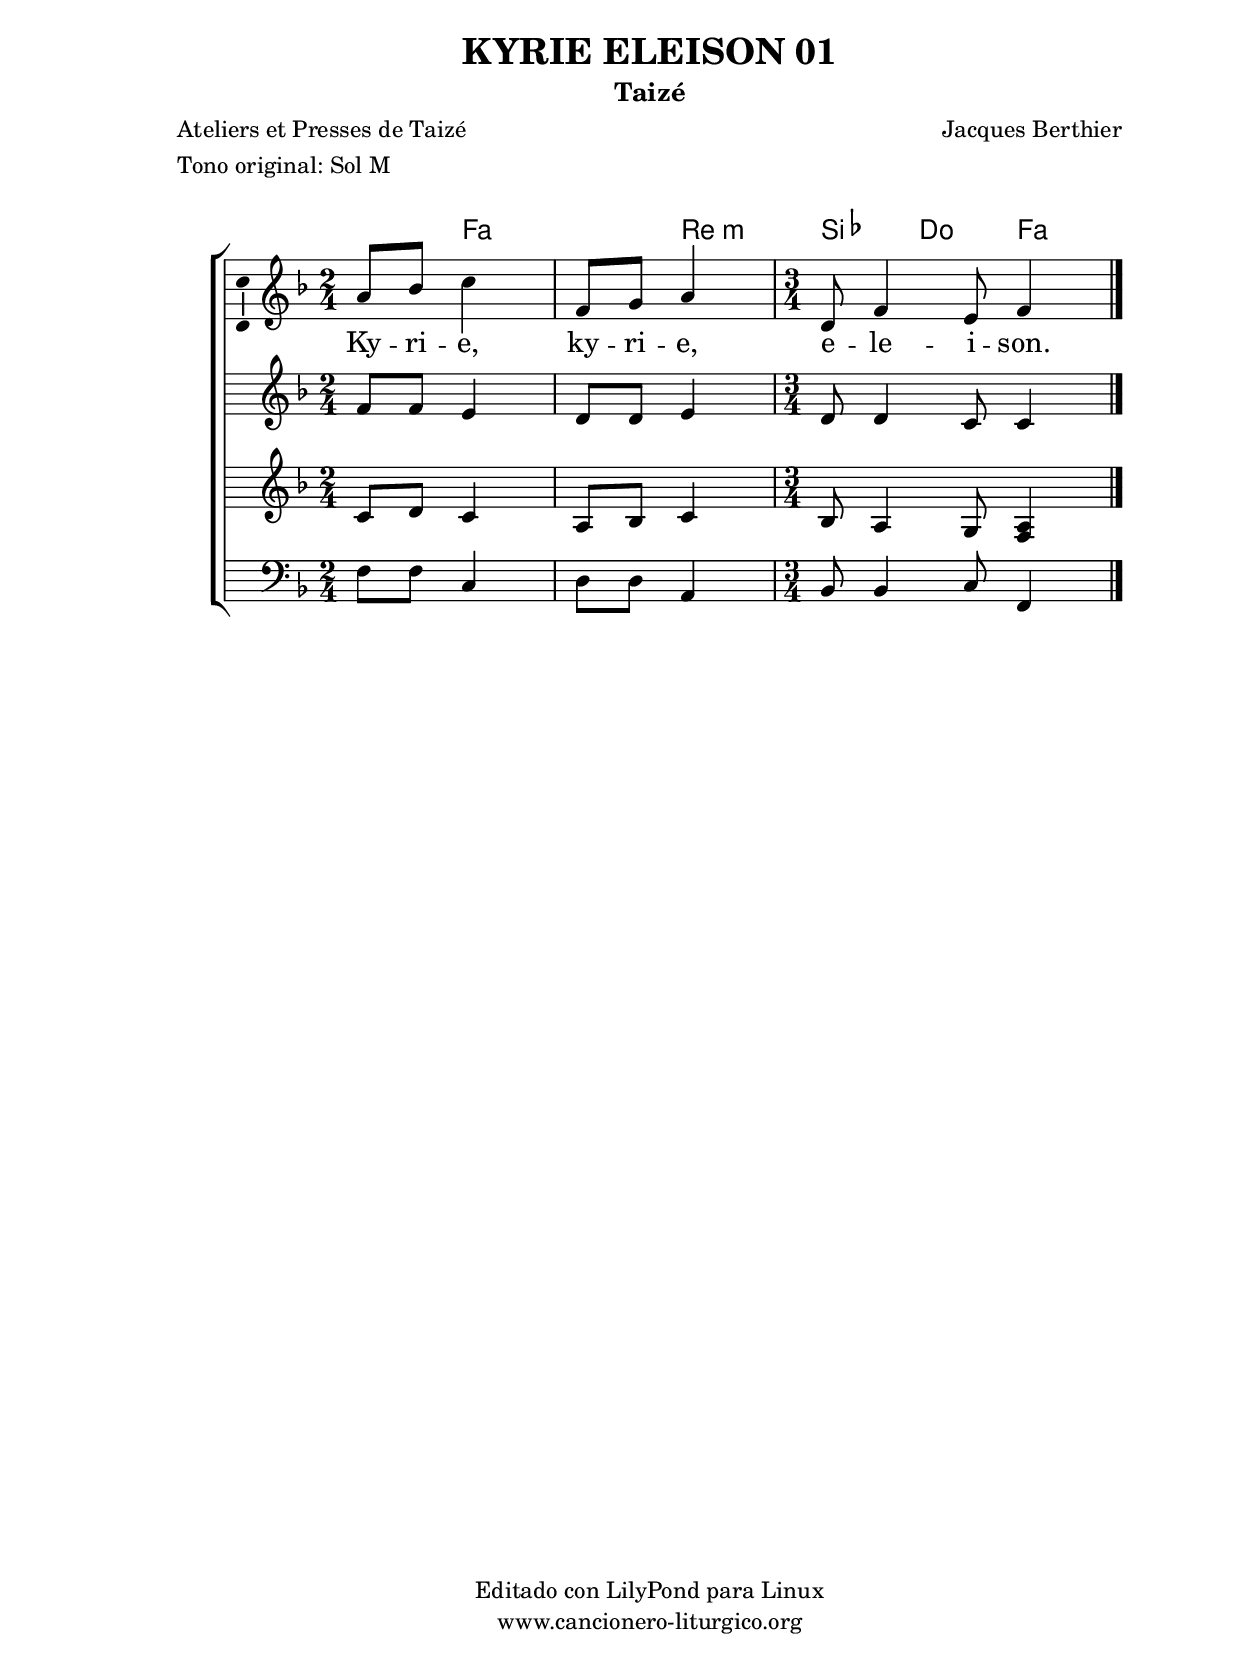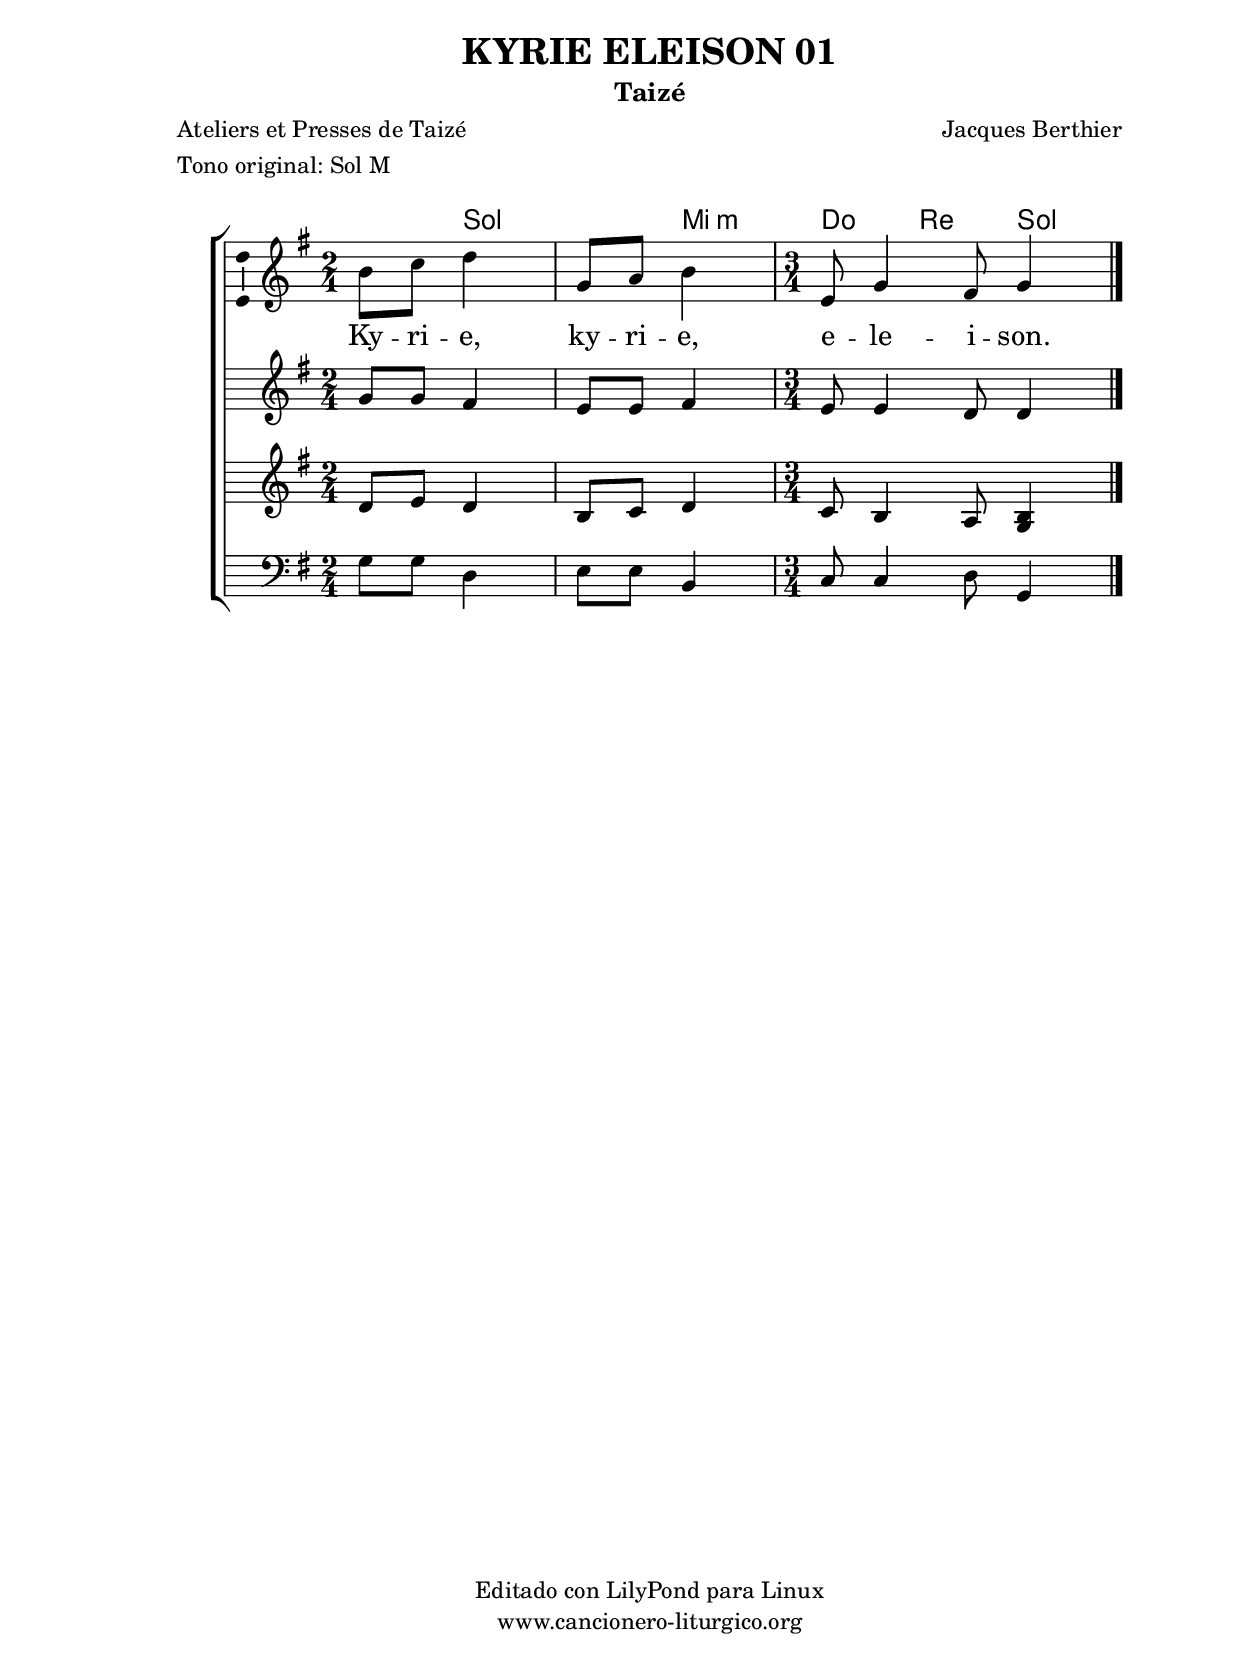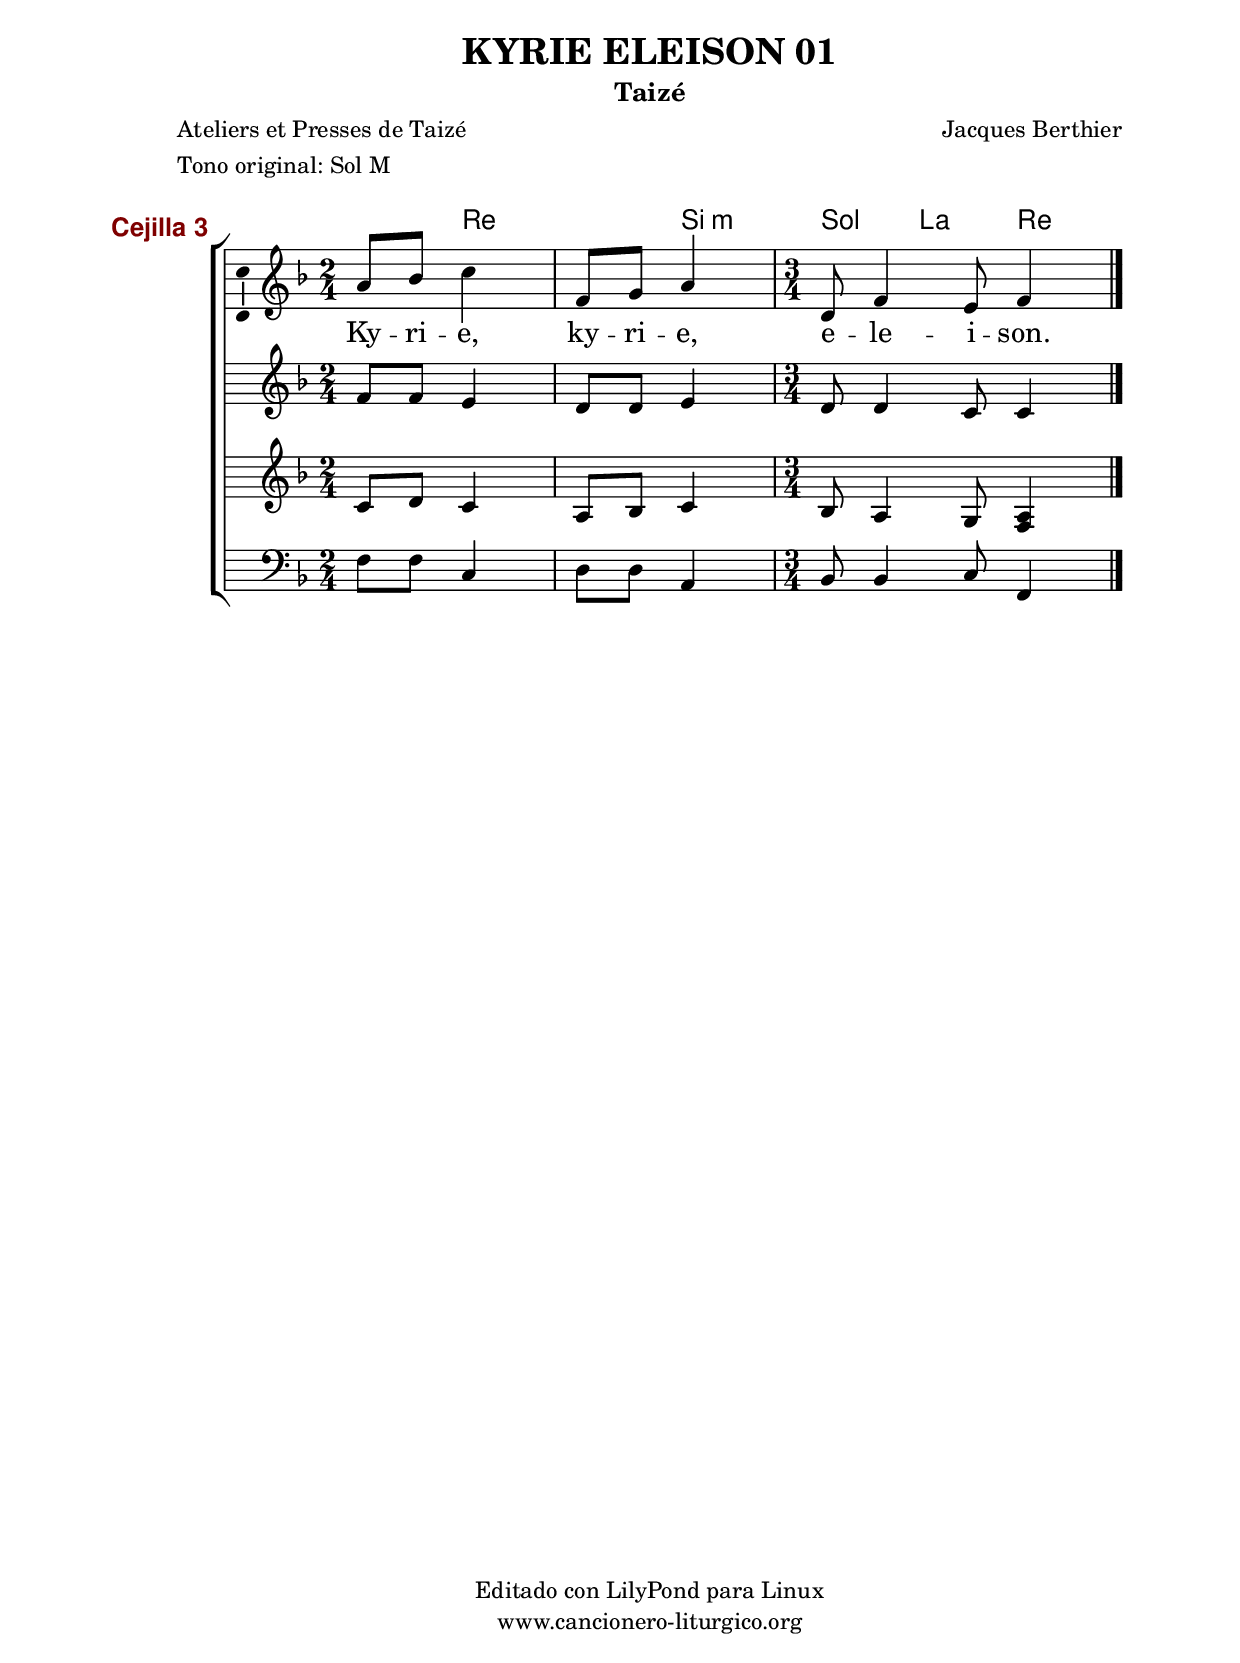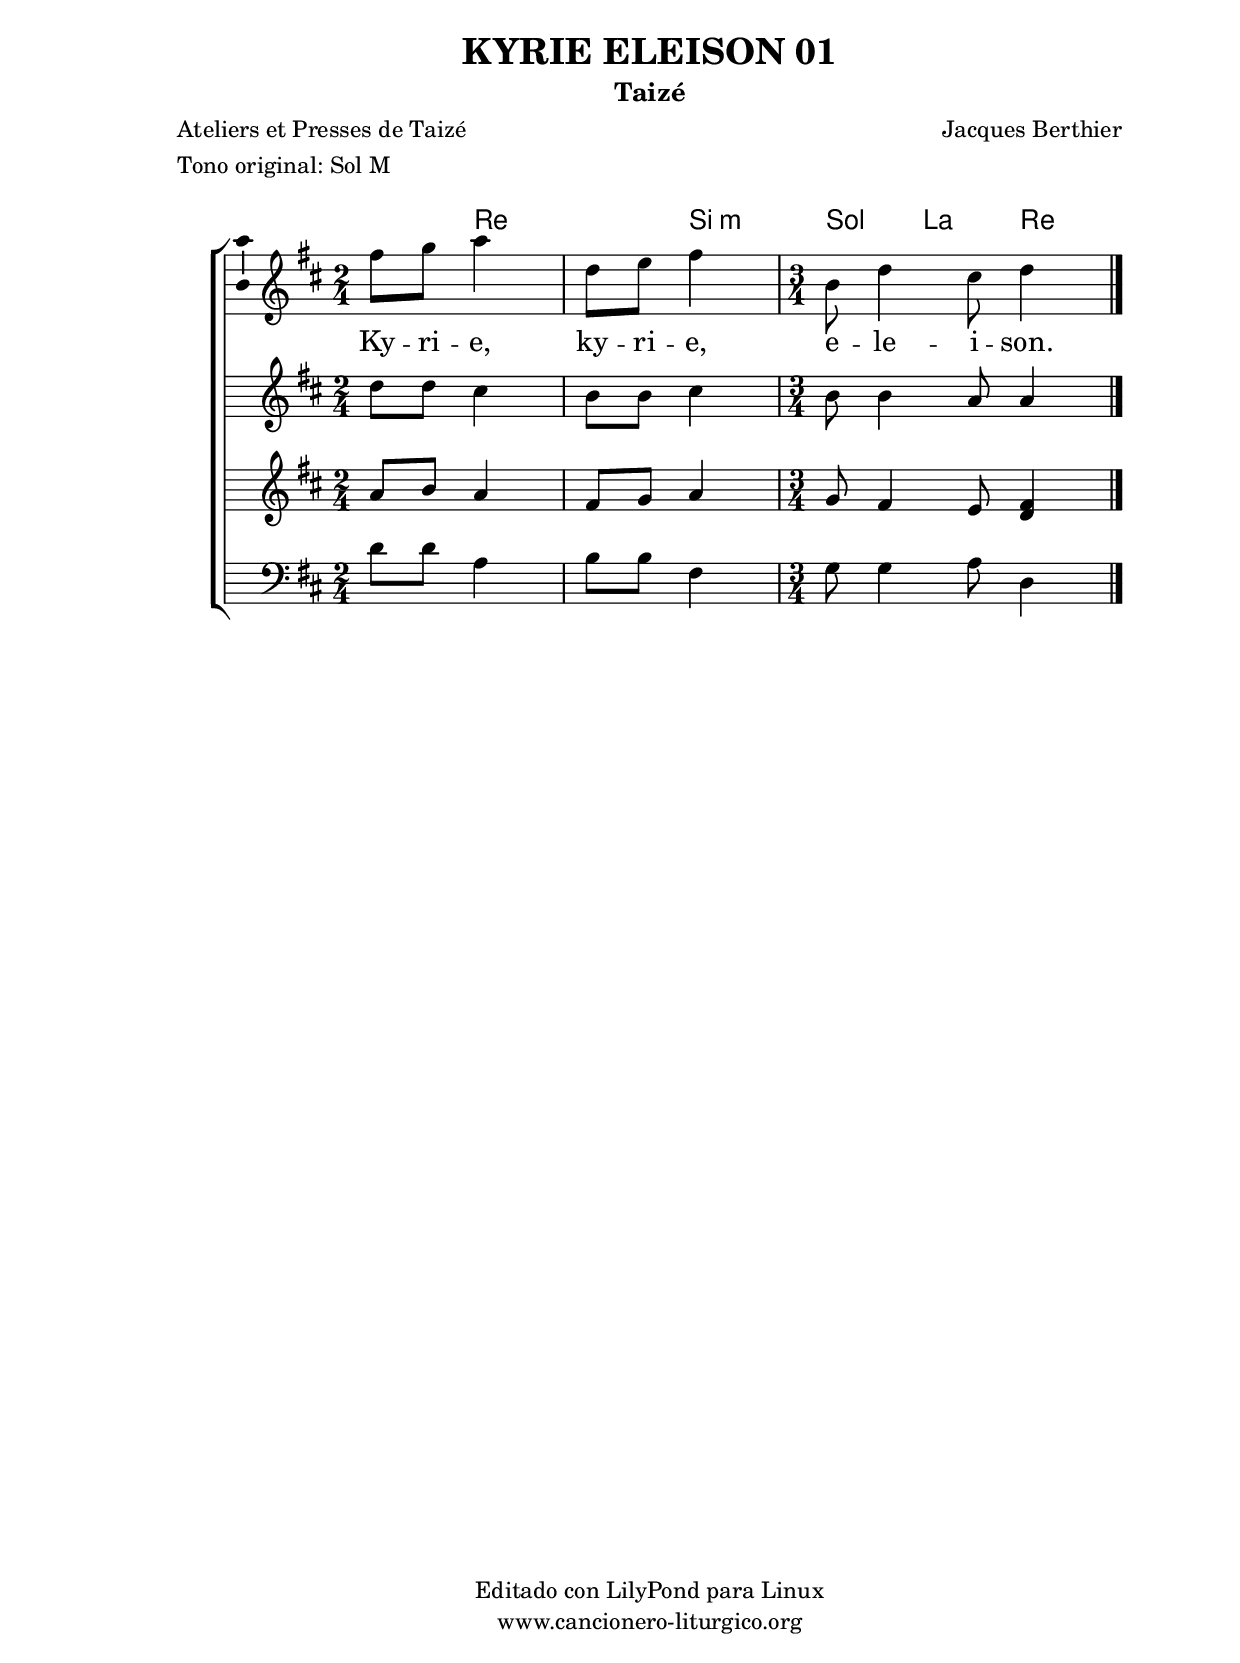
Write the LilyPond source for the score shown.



%versión de lilypond para la que se ha escrito esta partitura:
\version "2.16.0"

	%Tamaño papel
	#(set-default-paper-size "a4")
	%Tamaño partitura
	#(set-global-staff-size 20)
	%No responde al pulsar sobre una nota
	#(ly:set-option 'point-and-click #f)

%parámetros del encabezamiento:
\header {
	title = "KYRIE ELEISON 01"
	subtitle = "Taizé"
	composer = "Jacques Berthier"
	poet = "Ateliers et Presses de Taizé"
	meter = "Tono original: Sol M"
	arranger = ""
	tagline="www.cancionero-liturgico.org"
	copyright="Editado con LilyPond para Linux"
	tiempo = ""
	usos = "Kyrie"
	letra = ""
	}

%parámetros asociados al papel:
\paper  {
	oddHeaderMarkup = \markup {\fill-line { \on-the-fly #not-first-page \fromproperty #'header:title \on-the-fly #not-first-page \fromproperty #'header:composer }}
	evenHeaderMarkup = \markup {\fill-line { \fromproperty #'header:composer \fromproperty #'header:title }}
	#(set-paper-size "a4")
	print-page-number = ##f
	first-page-number = 1
	print-first-page-number = ##f
%	head-separation = 3.0 \cm
	top-margin = 2.0 \cm
	bottom-margin = 0.5\cm
%%%	bottom-margin = -2.0\cm
	left-margin = 3.0 \cm
	line-width = 16.0 \cm 
	indent = 8\mm
	interscoreline = 2.\mm
	between-system-space = 15\mm
%	para que las partituras no llenen la hoja:
	ragged-bottom = ##t
%	idem para la última hoja:
	ragged-last-bottom = ##f
%	para que las partituras llenen el ancho del papel:
	ragged-last = ##f
	after-title-space = 2.5 \cm
%page-count=1
%system-count=8

	%Flexible Vertical Spacing
%	markup-markup-spacing =
%	#'((basic-distance . 15) (minimum-distance . 15) (padding . 3))
	markup-system-spacing =
	#'((basic-distance . 15) (minimum-distance . 15) (padding . 3))
	system-system-spacing =
	#'((basic-distance . 15) (minimum-distance . 15) (padding . 3))
	score-system-spacing =
	#'((basic-distance . 15) (minimum-distance . 15) (padding . 5))
%	top-system-spacing = % header
%	#'((basic-distance . 8) (minimum-distance . 0) (padding . 0))
%	top-markup-spacing =
%	#'((basic-distance . 20) (minimum-distance . 20) (padding . 0))
	last-bottom-spacing = % footer
	#'((basic-distance . 5) (minimum-distance . 5) (padding . 0))
%	score-markup-spacing =
%	#'((basic-distance . 16) (minimum-distance . 13) (padding . 0))

	}


%parámetros que afectan a toda la partitura:
global =  {
	%clave de sol (G):
	\clef G
	%armadura:
	\transpose g f
	\key g \major
	\tempo 4=80
	\set Score.tempoHideNote = ##t
	}


acordes = {
	\italianChords
	\chordmode {
	\transpose g f
{

s4
g4 s e:m c d g

	}
	}
}

melodia = 

	\transpose g f
{
	\relative c''{
	\time 2/4

b8 c d4
g,8 a b4
\time 3/4
e,8 g4 fis8 g4

\bar "|."
	}
	}

melodiados = 

	\transpose g f
{
	\relative c''{
	\time 2/4

g8 g fis4
e8 e fis4
\time 3/4
e8 e4 d8 d4

\bar "|."
	}
	}

melodiatres = 

	\transpose g f
{
	\relative c'{
	\time 2/4

d8 e d4
b8 c d4
\time 3/4
c8 b4 a8 <b g>4

\bar "|."
	}
	}

melodiacuatro = 

	\transpose g f
{
	\relative c'{
	\time 2/4

g8 g d4
e8 e b4
\time 3/4
c8 c4 d8 g,4

\bar "|."
	}
	}

texto = \lyricmode {
	Ky -- ri -- e, ky -- ri -- e,
	e -- le -- i -- son.

	}


acordesStaff = \context ChordNames = acordesStaff <<
	\set chordChanges = ##t
	\acordes
	>>


%%%%%%%%%%%%%%%%%%%%%%%%%%%%%%%%%%% CEJILLA %%%%%%%%%%%%%%%%%%%%%%%%%%%%%%%%%%%
acordescejilla = {
%%%	\override ChordNames.ChordName #'font-size = #-1
%%%	\override ChordNames.ChordName #'font-series = #'bold
	\transpose f d {
		\acordes
		}
	}

acordescejillaStaff = \context ChordNames = acordescejillaStaff <<
	\set Staff.instrumentName = \markup \with-color #darkred \larger \bold \sans "Cejilla 3"
	\set chordChanges = ##t
	\acordescejilla
	>>
%%%%%%%%%%%%%%%%%%%%%%%%%%%%%%%%%%% CEJILLA %%%%%%%%%%%%%%%%%%%%%%%%%%%%%%%%%%%


vozStaff = \context Voice = vozStaff
\with {\consists "Ambitus_engraver"}
<<
%	\set Staff.instrumentName = ""
%	\set Staff.shortInstrumentName = ""
%	\set Staff.midiInstrument = #"clarinet"
%	\set Staff.midiInstrument = #"cello"
%	\set Staff.midiInstrument = #"flute"
	\set Staff.midiInstrument = #"electric guitar (jazz)"
%	\set Staff.midiInstrument = #"english horn"
%	\set Staff.midiInstrument = #"violin"
%	\set Staff.midiInstrument = #"glockenspiel"
	\set Staff.midiMinimumVolume = #0.7
	\set Staff.midiMaximumVolume = #0.9
	\global
	\melodia
	>>

vozdosStaff = \context Voice = vozdosStaff
<<
	\set Staff.instrumentName = ""
	\set Staff.shortInstrumentName = ""
	\override Staff.StaffSymbol #'staff-space = #(magstep -0.35)
	\set Staff.midiInstrument = #"flute"
	\set Staff.midiMinimumVolume = #0.7
	\set Staff.midiMaximumVolume = #0.9
	\global
	\melodiados
	>>

voztresStaff = \context Voice = voztresStaff
<<
	\set Staff.instrumentName = ""
	\set Staff.shortInstrumentName = ""
	\override Staff.StaffSymbol #'staff-space = #(magstep -0.35)
	\set Staff.midiInstrument = #"flute"
	\set Staff.midiMinimumVolume = #0.7
	\set Staff.midiMaximumVolume = #0.9
	\global
%%%	%Cambio a clave de fa (F):
%%%	\clef F
	\melodiatres
	>>

vozcuatroStaff = \context Voice = vozcuatroStaff
<<
	\set Staff.instrumentName = ""
	\set Staff.shortInstrumentName = ""
	\override Staff.StaffSymbol #'staff-space = #(magstep -0.35)
	\set Staff.midiInstrument = #"flute"
	\set Staff.midiMinimumVolume = #0.7
	\set Staff.midiMaximumVolume = #0.9
	\global
	%Cambio a clave de fa (F):
	\clef F
	\melodiacuatro
	>>

textoStaff = \context Lyrics = textoStaff <<
	\lyricsto vozStaff \texto
	>>


\book {
	\score {
		\context ChoirStaff {
%			\override StaffGroup.SystemStartBracket #'collapse-height = #1
%			\override Score.SystemStartBar #'collapse-height = #1
			<<
			\acordesStaff
			\vozStaff
			\textoStaff
			\vozdosStaff
			\voztresStaff
			\vozcuatroStaff
			>>
			}
		\layout {
	    		\context {
				\Lyrics
				\override LyricText #'font-size = #2
				}
	   		 \context {
				\Score
				\override StaffSymbol #'staff-space = #(magstep +3)
				}
			}
		}
	\score {
		\unfoldRepeats
		\context ChoirStaff {
			<<
			\acordesStaff
			\vozStaff
			\vozdosStaff
			\voztresStaff
			\vozcuatroStaff
			>>
			}
		\midi {
	  		\context {
	  			\Score
				tempoWholesPerMinute = #(ly:make-moment 70 4)
				}
			}
		}
	}


%Partitura para guitarra
#(define output-suffix "G")
\book {
	\score {
		\context ChoirStaff {
%			\override StaffGroup.SystemStartBracket #'collapse-height = #1
%			\override Score.SystemStartBar #'collapse-height = #1
			<<
			\acordescejillaStaff
			\vozStaff
			\textoStaff
			\vozdosStaff
			\voztresStaff
			\vozcuatroStaff
			>>
			}
		\layout {
%%%%%%%%%%%%%%%%%%%%%%%%%%%%%%%%%%% CEJILLA %%%%%%%%%%%%%%%%%%%%%%%%%%%%%%%%%%%
			\context {
				\ChordNames \consists Instrument_name_engraver
				}
%%%%%%%%%%%%%%%%%%%%%%%%%%%%%%%%%%% CEJILLA %%%%%%%%%%%%%%%%%%%%%%%%%%%%%%%%%%%
	    		\context {
				\Lyrics
				\override LyricText #'font-size = #2
				}
	   		 \context {
				\Score
				\override StaffSymbol #'staff-space = #(magstep +3)
				}
			}
		}
	}


#(define output-suffix "C")
\book {
	\score {
		\context ChoirStaff {
%			\override StaffGroup.SystemStartBracket #'collapse-height = #1
%			\override Score.SystemStartBar #'collapse-height = #1
\transpose c d
			<<
			\acordesStaff
			\vozStaff
			\textoStaff
			\vozdosStaff
			\voztresStaff
			\vozcuatroStaff
			>>
			}
		\layout {
	    		\context {
				\Lyrics
				\override LyricText #'font-size = #2
				}
	   		 \context {
				\Score
				\override StaffSymbol #'staff-space = #(magstep +3)
				}
			}
		}
	}


#(define output-suffix "S")
\book {
	\score {
		\context ChoirStaff {
%			\override StaffGroup.SystemStartBracket #'collapse-height = #1
%			\override Score.SystemStartBar #'collapse-height = #1
\transpose c a
			<<
			\acordesStaff
			\vozStaff
			\textoStaff
			\vozdosStaff
			\voztresStaff
			\vozcuatroStaff
			>>
			}
		\layout {
	    		\context {
				\Lyrics
				\override LyricText #'font-size = #2
				}
	   		 \context {
				\Score
				\override StaffSymbol #'staff-space = #(magstep +3)
				}
			}
		}
	}


